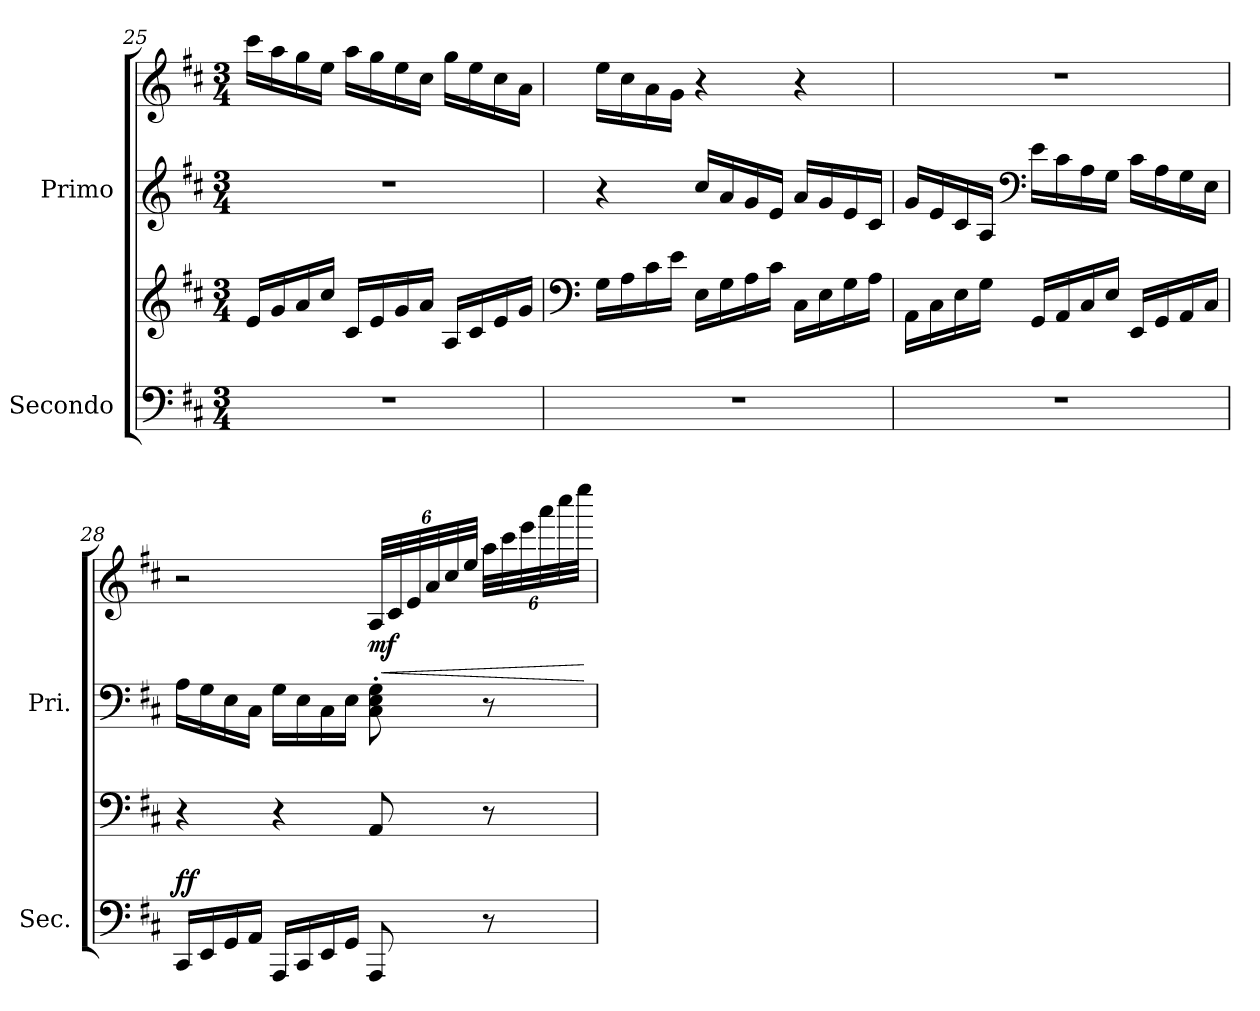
**kern	**kern	**dynam	**kern	**kern	**dynam
*part2	*part2	*part2	*part1	*part1	*part1
*staff4	*staff3	*staff3/4	*staff2	*staff1	*staff1/2
*I"Secondo	*	*	*I"Primo	*	*
*I'Sec.	*	*	*I'Pri.	*	*
*clefF4	*clefG2	*	*clefG2	*clefG2	*
*k[f#c#]	*k[f#c#]	*	*k[f#c#]	*k[f#c#]	*
*M3/4	*M3/4	*	*M3/4	*M3/4	*
=25	=25	=25	=25	=25	=25
2.r	16e/LL	.	2.r	16ccc#\LL	.
.	16g/	.	.	16aa\	.
.	16a/	.	.	16gg\	.
.	16cc#/JJ	.	.	16ee\JJ	.
.	16c#/LL	.	.	16aa\LL	.
.	16e/	.	.	16gg\	.
.	16g/	.	.	16ee\	.
.	16a/JJ	.	.	16cc#\JJ	.
.	16A/LL	.	.	16gg\LL	.
.	16c#/	.	.	16ee\	.
.	16e/	.	.	16cc#\	.
.	16g/JJ	.	.	16a\JJ	.
=26	=26	=26	=26	=26	=26
*	*clefF4	*	*	*	*
2.r	16G\LL	.	4r	16ee\LL	.
.	16A\	.	.	16cc#\	.
.	16c#\	.	.	16a\	.
.	16e\JJ	.	.	16g\JJ	.
.	16E\LL	.	16cc#/LL	4r	.
.	16G\	.	16a/	.	.
.	16A\	.	16g/	.	.
.	16c#\JJ	.	16e/JJ	.	.
.	16C#\LL	.	16a/LL	4r	.
.	16E\	.	16g/	.	.
.	16G\	.	16e/	.	.
.	16A\JJ	.	16c#/JJ	.	.
!!LO:PB:g=z
=27	=27	=27	=27	=27	=27
2.r	16AA\LL	.	16g/LL	2.r	.
.	16C#\	.	16e/	.	.
.	16E\	.	16c#/	.	.
.	16G\JJ	.	16A/JJ	.	.
*	*	*	*clefF4	*	*
.	16GG/LL	.	16e\LL	.	.
.	16AA/	.	16c#\	.	.
.	16C#/	.	16A\	.	.
.	16E/JJ	.	16G\JJ	.	.
.	16EE/LL	.	16c#\LL	.	.
.	16GG/	.	16A\	.	.
.	16AA/	.	16G\	.	.
.	16C#/JJ	.	16E\JJ	.	.
=28	=28	=28	=28	=28	=28
!	!	!LO:DY:a=2	!	!	!
16CC#/LL	4r	ff	16A\LL	2r	.
16EE/	.	.	16G\	.	.
16GG/	.	.	16E\	.	.
16AA/JJ	.	.	16C#\JJ	.	.
16AAA/LL	4r	.	16G\LL	.	.
16CC#/	.	.	16E\	.	.
16EE/	.	.	16C#\	.	.
16GG/JJ	.	.	16E\JJ	.	.
*	*	*	*	*Xbrackettup	*
!	!	!	!	!	!LO:DY:b
8AAA/	8AA/	.	8C#\' 8E\' 8G\'	48A/LLL	mf
!	!	!	!	!	!LO:HP:b
.	.	.	.	48c#/	<
.	.	.	.	48e/	.
.	.	.	.	48a/	.
.	.	.	.	48cc#/	.
.	.	.	.	48ee/JJJ	.
8r	8r	.	8r	48aa\LLL	.
.	.	.	.	48ccc#\	.
.	.	.	.	48eee\	.
.	.	.	.	48aaa\	.
.	.	.	.	48cccc#\	.
.	.	.	.	48eeee\JJJ	.
.	.	.	.	.	[
=	=	=	=	=	=
*-	*-	*-	*-	*-	*-
